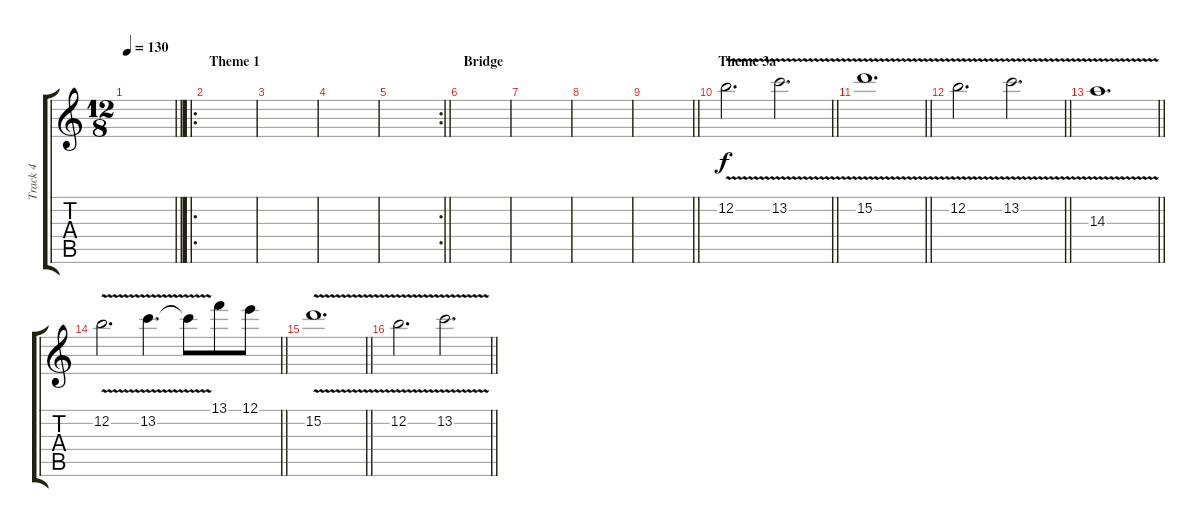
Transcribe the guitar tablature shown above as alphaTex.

\track ("Track 4" "Track 4") {instrument overdrivenguitar}
\staff {score tabs}
\tuning (E4 B3 G3 D3 A2 E2) {hide}
\ts (12 8)
\tempo 130
\clef g2
\barLineRight lightlight
\ks c
|
\ro
\section ("" "Theme 1")
|
|
|
\rc 2
\barLineRight lightlight
|
\section ("" "Bridge")
|
|
|
\barLineRight lightlight
|
\section ("" "Theme 3a")
\barLineRight lightlight
12.2{v}.2{d} 13.2{v}.2{d} |
\barLineRight lightlight
15.2{v}.1{d} |
\barLineRight lightlight
12.2{v}.2{d} 13.2{v}.2{d} |
\barLineRight lightlight
14.3{v}.1{d} |
\barLineRight lightlight
12.2{v}.2{d} 13.2{v}.4{d} 13.2{t}.8 13.1.8 12.1.8 |
\barLineRight lightlight
15.2{v}.1{d} |
\barLineRight lightlight
12.2{v}.2{d} 13.2{v}.2{d}
